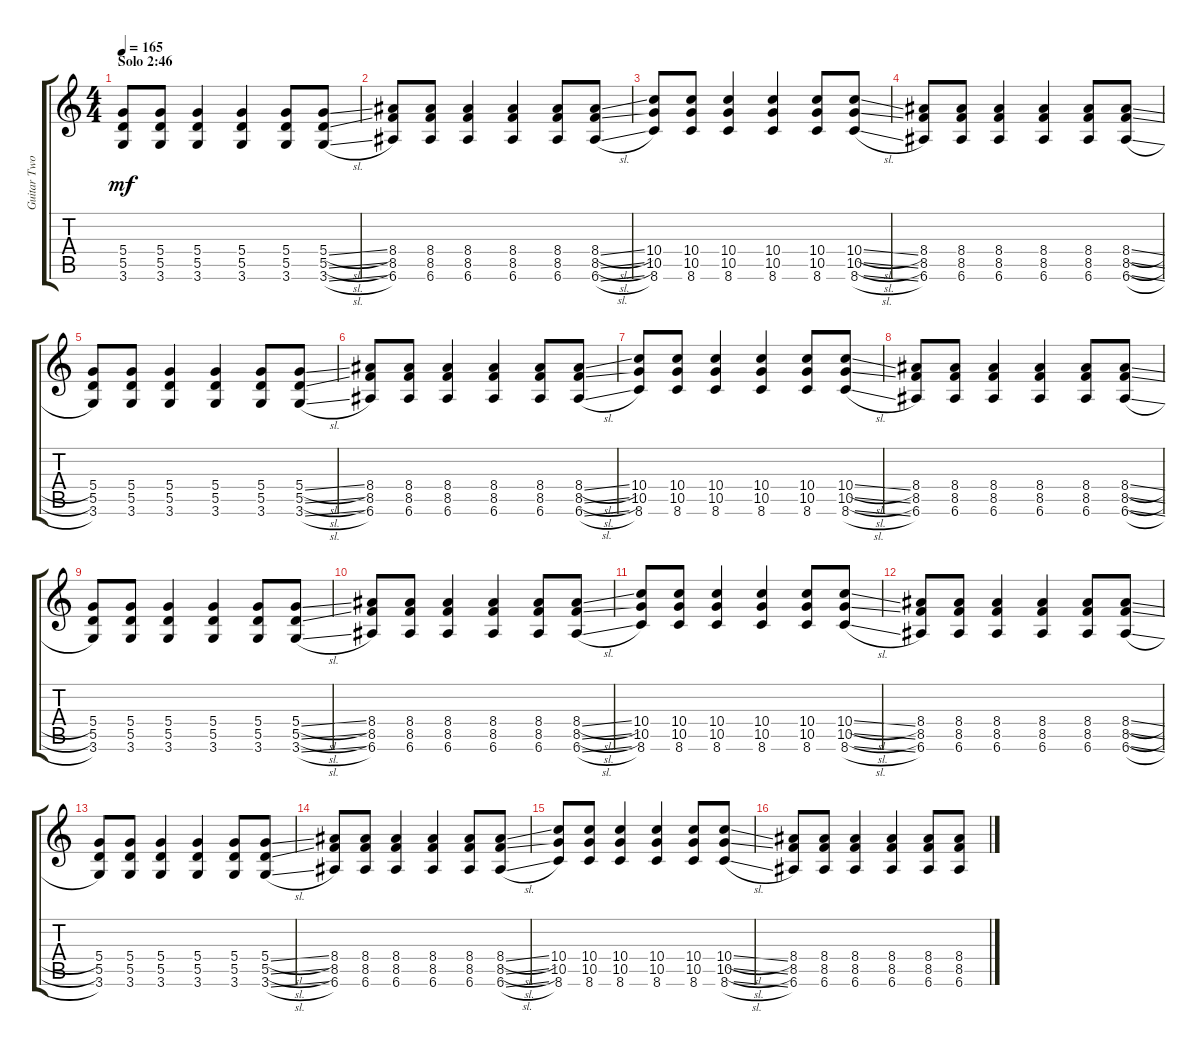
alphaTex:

\track ("Guitar Two" "Guitar Two") {instrument overdrivenguitar}
\staff {score tabs}
\tuning (E4 B3 G3 D3 A2 E2) {hide}
\ts (4 4)
\section ("" "Solo 2:46")
\tempo 165
\clef g2
\ks c
(5.4 5.5 3.6).8{dy mf} (5.4 5.5 3.6).8 (5.4 5.5 3.6).4 (5.4 5.5 3.6).4 (5.4 5.5 3.6).8 (5.4{sl} 5.5{sl} 3.6{sl}).8 |
(8.4 8.5 6.6).8 (8.4 8.5 6.6).8 (8.4 8.5 6.6).4 (8.4 8.5 6.6).4 (8.4 8.5 6.6).8 (8.4{sl} 8.5{sl} 6.6{sl}).8 |
(10.4 10.5 8.6).8 (10.4 10.5 8.6).8 (10.4 10.5 8.6).4 (10.4 10.5 8.6).4 (10.4 10.5 8.6).8 (10.4{sl} 10.5{sl} 8.6{sl}).8 |
(8.4 8.5 6.6).8 (8.4 8.5 6.6).8 (8.4 8.5 6.6).4 (8.4 8.5 6.6).4 (8.4 8.5 6.6).8 (8.4{sl} 8.5{sl} 6.6{sl}).8 |
(5.4 5.5 3.6).8 (5.4 5.5 3.6).8 (5.4 5.5 3.6).4 (5.4 5.5 3.6).4 (5.4 5.5 3.6).8 (5.4{sl} 5.5{sl} 3.6{sl}).8 |
(8.4 8.5 6.6).8 (8.4 8.5 6.6).8 (8.4 8.5 6.6).4 (8.4 8.5 6.6).4 (8.4 8.5 6.6).8 (8.4{sl} 8.5{sl} 6.6{sl}).8 |
(10.4 10.5 8.6).8 (10.4 10.5 8.6).8 (10.4 10.5 8.6).4 (10.4 10.5 8.6).4 (10.4 10.5 8.6).8 (10.4{sl} 10.5{sl} 8.6{sl}).8 |
(8.4 8.5 6.6).8 (8.4 8.5 6.6).8 (8.4 8.5 6.6).4 (8.4 8.5 6.6).4 (8.4 8.5 6.6).8 (8.4{sl} 8.5{sl} 6.6{sl}).8 |
(5.4 5.5 3.6).8 (5.4 5.5 3.6).8 (5.4 5.5 3.6).4 (5.4 5.5 3.6).4 (5.4 5.5 3.6).8 (5.4{sl} 5.5{sl} 3.6{sl}).8 |
(8.4 8.5 6.6).8 (8.4 8.5 6.6).8 (8.4 8.5 6.6).4 (8.4 8.5 6.6).4 (8.4 8.5 6.6).8 (8.4{sl} 8.5{sl} 6.6{sl}).8 |
(10.4 10.5 8.6).8 (10.4 10.5 8.6).8 (10.4 10.5 8.6).4 (10.4 10.5 8.6).4 (10.4 10.5 8.6).8 (10.4{sl} 10.5{sl} 8.6{sl}).8 |
(8.4 8.5 6.6).8 (8.4 8.5 6.6).8 (8.4 8.5 6.6).4 (8.4 8.5 6.6).4 (8.4 8.5 6.6).8 (8.4{sl} 8.5{sl} 6.6{sl}).8 |
(5.4 5.5 3.6).8 (5.4 5.5 3.6).8 (5.4 5.5 3.6).4 (5.4 5.5 3.6).4 (5.4 5.5 3.6).8 (5.4{sl} 5.5{sl} 3.6{sl}).8 |
(8.4 8.5 6.6).8 (8.4 8.5 6.6).8 (8.4 8.5 6.6).4 (8.4 8.5 6.6).4 (8.4 8.5 6.6).8 (8.4{sl} 8.5{sl} 6.6{sl}).8 |
(10.4 10.5 8.6).8 (10.4 10.5 8.6).8 (10.4 10.5 8.6).4 (10.4 10.5 8.6).4 (10.4 10.5 8.6).8 (10.4{sl} 10.5{sl} 8.6{sl}).8 |
(8.4 8.5 6.6).8 (8.4 8.5 6.6).8 (8.4 8.5 6.6).4 (8.4 8.5 6.6).4 (8.4 8.5 6.6).8 (8.4{sl} 8.5{sl} 6.6{sl}).8
